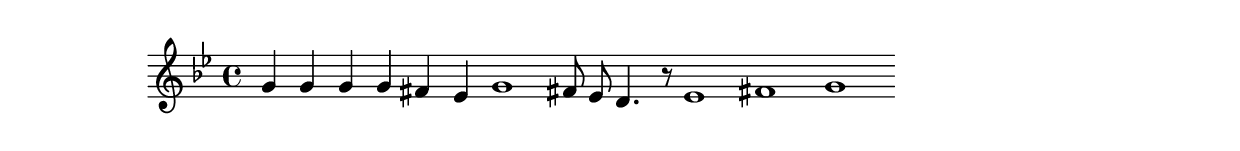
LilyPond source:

\version "2.11.54"

\header {
  lsrtags = "world-music"
  texidoc = "For improvisations or @emph{taqasim} which are
temporarily free, the time signature can be omitted and
@code{\cadenzaOn} can be used.  Adjusting the accidental style
might be required, since the absence of bar lines will cause the
accidental to be marked only once.  Here is an example of what
could be the start of a @emph{hijaz} improvisation:"
doctitle = "Arabic improvisation"
}

\include "arabic.ly"

\relative sol' {
  \key re \kurd
  #(set-accidental-style 'forget)
  \cadenzaOn
  sol4 sol sol sol fad mib sol1 fad8 mib re4. r8 mib1 fad sol
}
